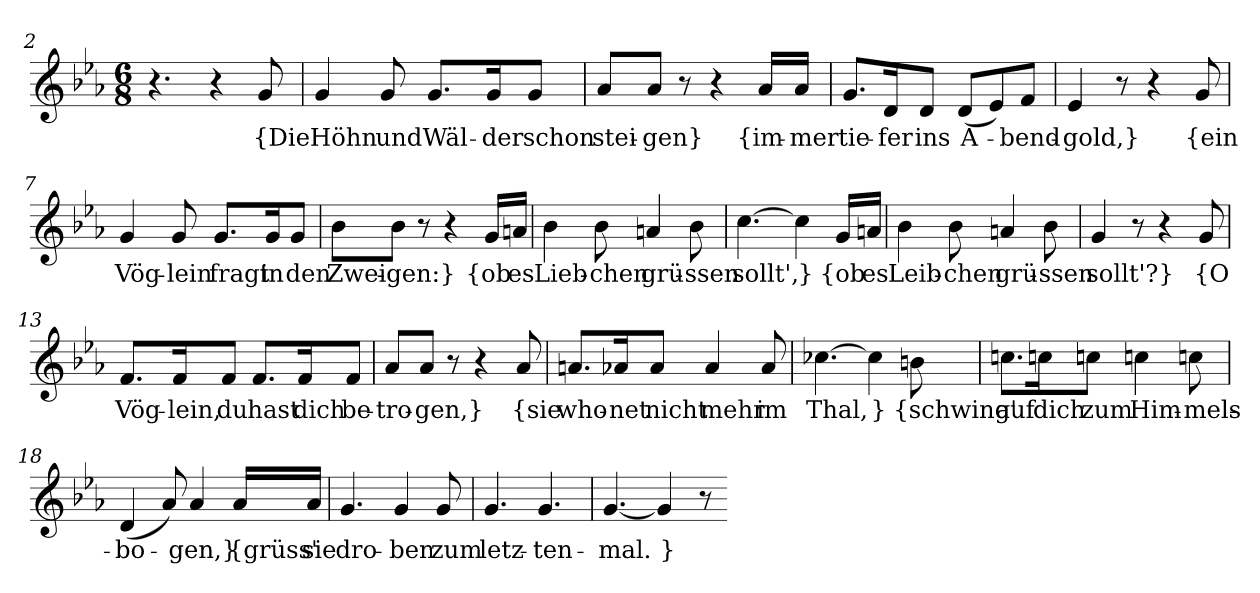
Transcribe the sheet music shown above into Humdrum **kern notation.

**kern	**text
*part1	*part1
*staff1	*staff1
*clefG2	*
*k[b-e-a-]	*
*M6/8	*
=2	=2
4.r	.
4r	.
8g	{Die
=3	=3
4g	Höhn
8g	und
8.g/L	Wäl-
16g/K	-der
8g/J	schon
=4	=4
8a-/L	stei-
8a-/J	-gen}
8r	.
4r	.
16a-/LL	{im-
16a-/JJ	-mer
=5	=5
8.g/L	tie-
16d/K	-fer
8d/J	ins
(8d/L	A-
8e-/)	.
8f/J	-bend-
=6	=6
4e-	-gold,}
8r	.
4r	.
8g	{ein
=7	=7
4g	Vög-
8g	-lein
8.g/L	fragt
16g/K	in
8g/J	den
=8	=8
8b-\L	Zwei-
8b-\J	-gen:}
8r	.
4r	.
16g/LL	{ob
16an/JJ	es
=9	=9
4b-	Lieb-
8b-	-chen
4an	grü-
8b-	-ssen
=10	=10
[4.cc	sollt',
4cc]	}
16g/LL	{ob
16an/JJ	es
=11	=11
4b-	Leib-
8b-	-chen
4an	grü-
8b-	-ssen
=12	=12
4g	sollt'?}
8r	.
4r	.
8g	{O
=13	=13
8.f/L	Vög-
16f/K	-lein,
8f/J	du
8.f/L	hast
16f/K	dich
8f/J	be-
=14	=14
8a-/L	-tro-
8a-/J	-gen,}
8r	.
4r	.
8a-	{sie
=15	=15
8.an/L	who-
16a-X/K	-net
8a-/J	nicht
4a-	mehr
8a-	im
=16	=16
[4.cc-X	Thal,
4cc-]	}
8bn	{schwing'
=17	=17
8.ccn\L	auf
16ccn\K	dich
8ccn\J	zum
4ccn	Him-
8ccn	-mels-
=18	=18
(4d	-bo-
8a-)	.
4a-	-gen,}
16a-/LL	{grüss'
16a-/JJ	sie
=19	=19
4.g	dro-
4g	-ben
8g	zum
=20	=20
4.g	letz-
4.g	-ten-
=21	=21
[4.g	-mal.
4g]	}
8r	.
=-	=-
*-	*-
